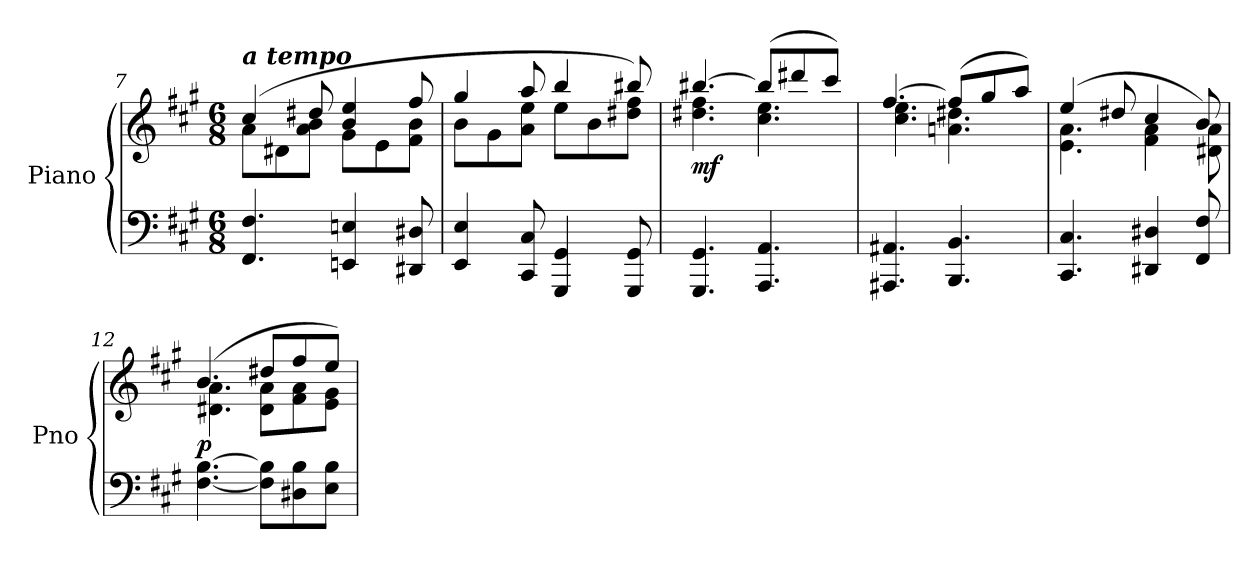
**kern	**kern	**dynam
*part1	*part1	*part1
*staff2	*staff1	*staff1/2
*I"Piano	*	*
*I'Pno	*	*
*clefF4	*clefG2	*
*k[f#c#g#]	*k[f#c#g#]	*
*M6/8	*M6/8	*
=7	=7	=7
*	*^	*
!	!LO:TX:a:Bi:t=a tempo	!	!
!	!	!	!LO:DY:b
4.FF#/ 4.F#/	(4cc#/	8a\L	other-dynamics
.	.	8d#X\	.
.	8dd#X/	8a\ 8b\J	.
4EEn/ 4En/	4b/ 4ee/	8g#\L	.
.	.	8e\	.
8DD#X/ 8D#X/	8ff#/	8f#\ 8b\J	.
=8	=8	=8	=8
4EE/ 4E/	4gg#/	8b\L	.
.	.	8g#\	.
8CC#/ 8C#/	8aa/	8a\ 8ee\J	.
4GGG#/ 4GG#/	4bb/	8ee\L	.
.	.	8b\	.
8GGG#/ 8GG#/	8bb#X/)	8dd#X\ 8ff#\J	.
=9	=9	=9	=9
!	!	!	!LO:DY:b
4.GGG#/ 4.GG#/	[4.bb#X/	4.dd#X\ 4.ff#\	mf
4.AAA/ 4.AA/	(8bb#/L]	4.cc#\ 4.ee\	.
.	8ddd#X/	.	.
.	8ccc#/J)	.	.
!!LO:LB:g=z	!!
=10	=10	=10	=10
4.AAA#X/ 4.AA#X/	[4.ff#/	4.cc#\ 4.ee\	.
4.BBB/ 4.BB/	(8ff#/L]	4.an\ 4.dd#X\	.
.	8gg#/	.	.
.	8aa/J)	.	.
!!LO:LB:g=z	!!
=11	=11	=11	=11
!	!	!	!LO:DY:b
4.CC#/ 4.C#/	(4ee/	4.e\ 4.a\	other-dynamics
.	8dd#X/	.	.
4DD#X/ 4D#X/	4cc#/	4f#\ 4a\	.
8FF#/ 8F#/	8b/)	8d#X\ 8a\	.
=12	=12	=12	=12
!	!	!	!LO:DY:a=2
[4.F#\ [4.B\	(4.b/	4.d#X\ 4.a\	p
8F#\] 8B\]L	8dd#X/L	8d#\ 8a\L	.
8D#X\ 8B\	8ff#/	8f#\ 8a\	.
8E\ 8B\J	8ee/J)	8e\ 8g#\J	.
*	*v	*v	*
=	=	=
*-	*-	*-
